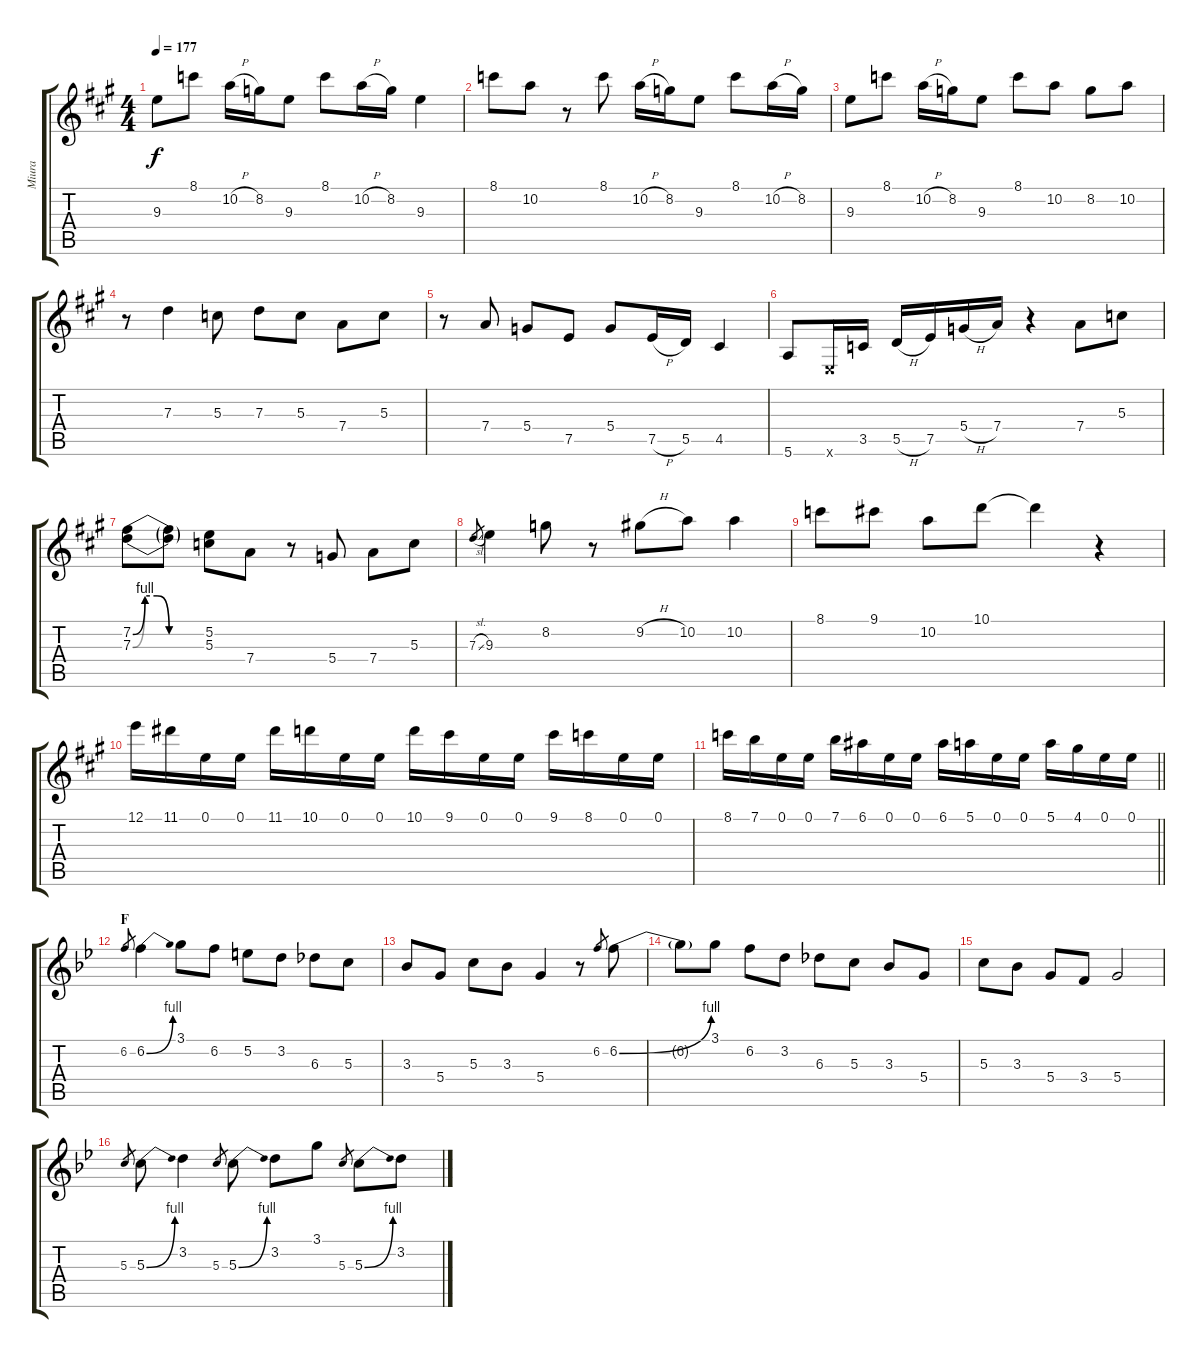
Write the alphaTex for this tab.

\track ("Miura" "Miura") {instrument acousticguitarsteel}
\staff {score tabs}
\tuning (E4 B3 G3 D3 A2 E2) {hide}
\ts (4 4)
\tempo 177
\clef g2
\ks a
9.3.8{dy f} 8.1.8 10.2{h}.16 8.2.16 9.3.8 8.1.8 10.2{h}.16 8.2.16 9.3.4 |
8.1.8 10.2.8 r.8 8.1.8 10.2{h}.16 8.2.16 9.3.8 8.1.8 10.2{h}.16 8.2.16 |
9.3.8 8.1.8 10.2{h}.16 8.2.16 9.3.8 8.1.8 10.2.8 8.2.8 10.2.8 |
r.8 7.3.4 5.3.8 7.3.8 5.3.8 7.4.8 5.3.8 |
r.8 7.4.8 5.4.8 7.5.8 5.4.8 7.5{h}.16 5.5.16 4.5.4 |
5.6.8 0.6{x}.16 3.5.16 5.5{h}.16 7.5.16 5.4{h}.16 7.4.16 r.4 7.4.8 5.3.8 |
(7.2{be (custom 0 0 10 4 20 4 30 0 60 0)} 7.3{be (custom 0 0 10 4 20 4 30 0 60 0)}).8 (7.2{t} 7.3{t}).8 (5.2 5.3).8 7.4.8 r.8 5.4.8 7.4.8 5.3.8 |
7.3{sl}.8{gr} 9.3.4 8.2.8 r.8 9.2{h}.8 10.2.8 10.2.4 |
8.1.8 9.1.8 10.2.8 10.1.8 10.1{t}.4 r.4 |
12.1.16 11.1.16 0.1.16 0.1.16 11.1.16 10.1.16 0.1.16 0.1.16 10.1.16 9.1.16 0.1.16 0.1.16 9.1.16 8.1.16 0.1.16 0.1.16 |
\barLineRight lightlight
8.1.16 7.1.16 0.1.16 0.1.16 7.1.16 6.1.16 0.1.16 0.1.16 6.1.16 5.1.16 0.1.16 0.1.16 5.1.16 4.1.16 0.1.16 0.1.16 |
\section ("" "F")
\ks bb
6.2.8{gr} 6.2{be (bend 0 0 60 4)}.4 3.1.8 6.2.8 5.2.8 3.2.8 6.3.8 5.3.8 |
3.3.8 5.4.8 5.3.8 3.3.8 5.4.4 r.8 6.2.8{gr} 6.2{be (bend 0 0 60 4)}.8 |
6.2{t}.8 3.1.8 6.2.8 3.2.8 6.3.8 5.3.8 3.3.8 5.4.8 |
5.3.8 3.3.8 5.4.8 3.4.8 5.4.2 |
5.3.8{gr} 5.3{be (bend 0 0 60 4)}.8 3.2.4 5.3.8{gr} 5.3{be (bend 0 0 60 4)}.8 3.2.8 3.1.8 5.3.8{gr} 5.3{be (bend 0 0 60 4)}.8 3.2.8
